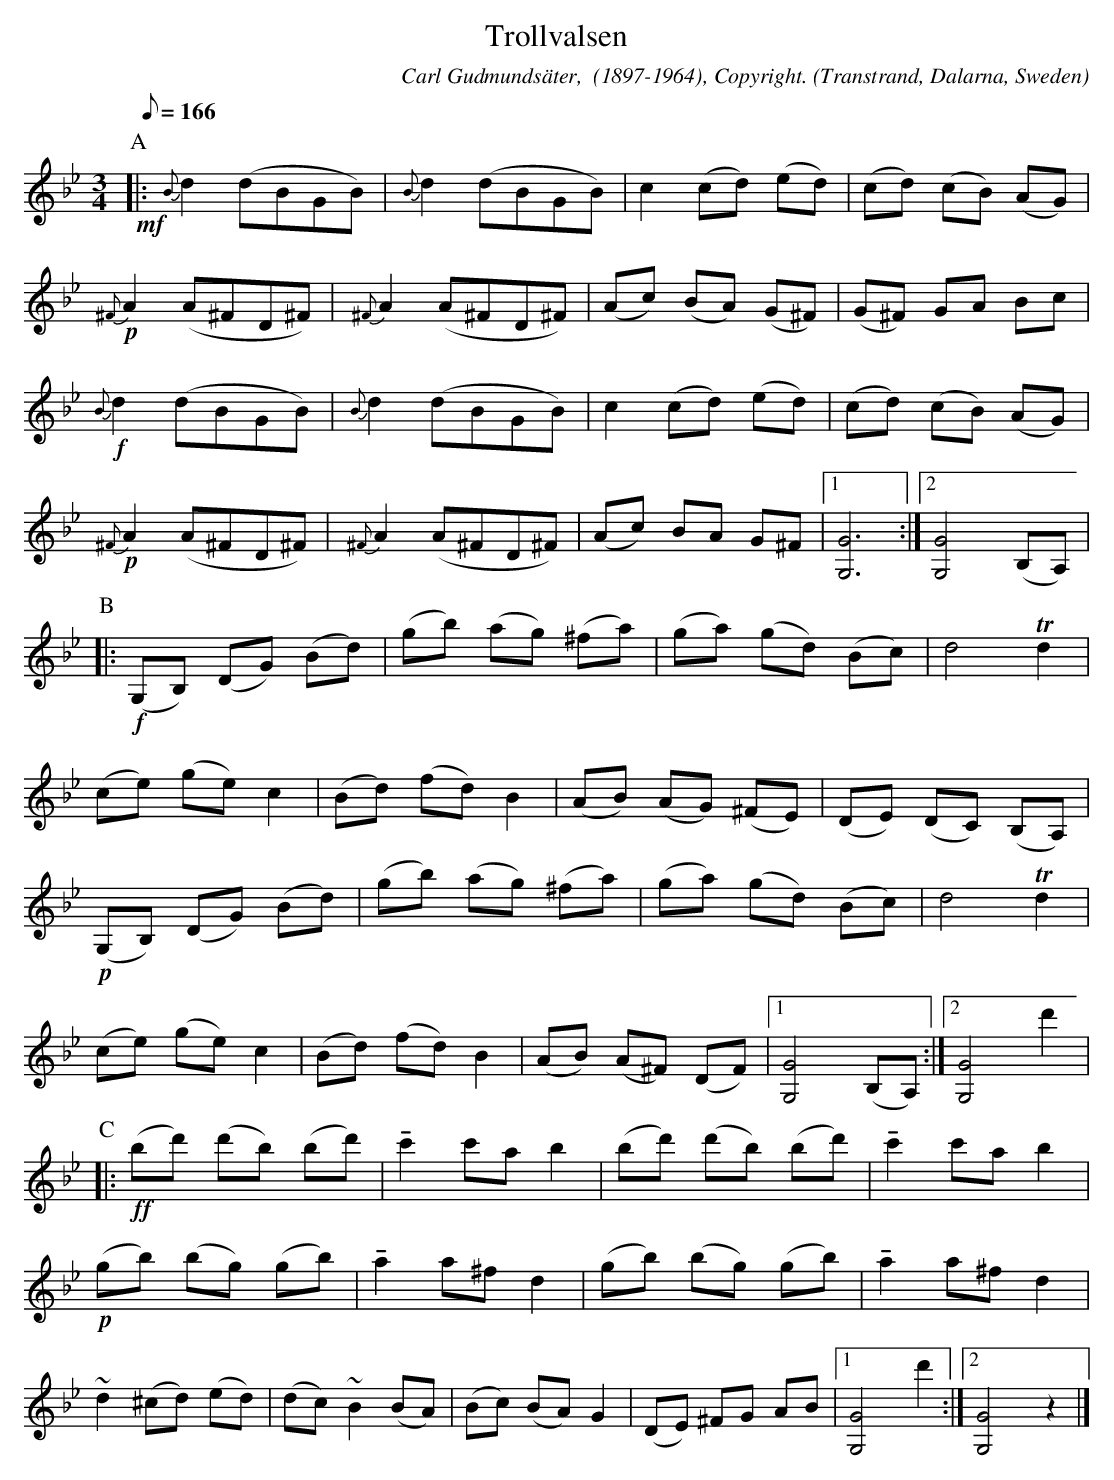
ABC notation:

X:1
T: Trollvalsen
O: Transtrand, Dalarna, Sweden
M: 3/4
C: Carl Gudmundsäter,  (1897-1964), Copyright.
Q:166 Allegro
K: Gm
P:A
+mf+ |: {B}d2 (dBGB) | {B}d2 (dBGB) | c2 (cd) (ed) | (cd) (cB) (AG) |
+p+ {^F}A2 (A^FD^F) | {^F}A2 (A^FD^F) | (Ac) (BA) (G^F) | (G^F) GA Bc |
+f+ {B}d2 (dBGB) | {B}d2 (dBGB) |  c2 (cd) (ed) | (cd) (cB) (AG) |
+p+ {^F}A2 (A^FD^F) | {^F}A2 (A^FD^F) | (Ac) BA G^F |1 [G6G,6] :|2 [G4G,4] (B,A,)|
P:B
|: +f+ (G,B,) (DG) (Bd) | (gb) (ag) (^fa) | (ga) (gd) (Bc) | d4 Td2 |
(ce) (ge) c2 | (Bd) (fd) B2 | (AB) (AG) (^FE) | (DE) (DC) (B,A,) |
+p+ (G,B,) (DG) (Bd) | (gb) (ag) (^fa) | (ga) (gd) (Bc) | d4 Td2 |
(ce) (ge) c2 | (Bd) (fd) B2 | (AB) (A^F) (DF) |1 [G4G,4] (B,A,) :|2 [G4G,4] d'2|
P:C
|: +ff+ (bd') (d'b) (bd') | !tenuto!c'2 c'a b2 | (bd') (d'b) (bd') | !tenuto! c'2 c'a b2 |
+p+ (gb) (bg) (gb) | !tenuto! a2 a^f d2 | (gb) (bg) (gb) | !tenuto! a2 a^f d2 |
~d2 (^cd) (ed) | (dc) ~B2 (BA) | (Bc) (BA) G2 | (DE) ^FG AB |1 [G4G,4] d'2 :|2 [G4G,4] z2 |]
